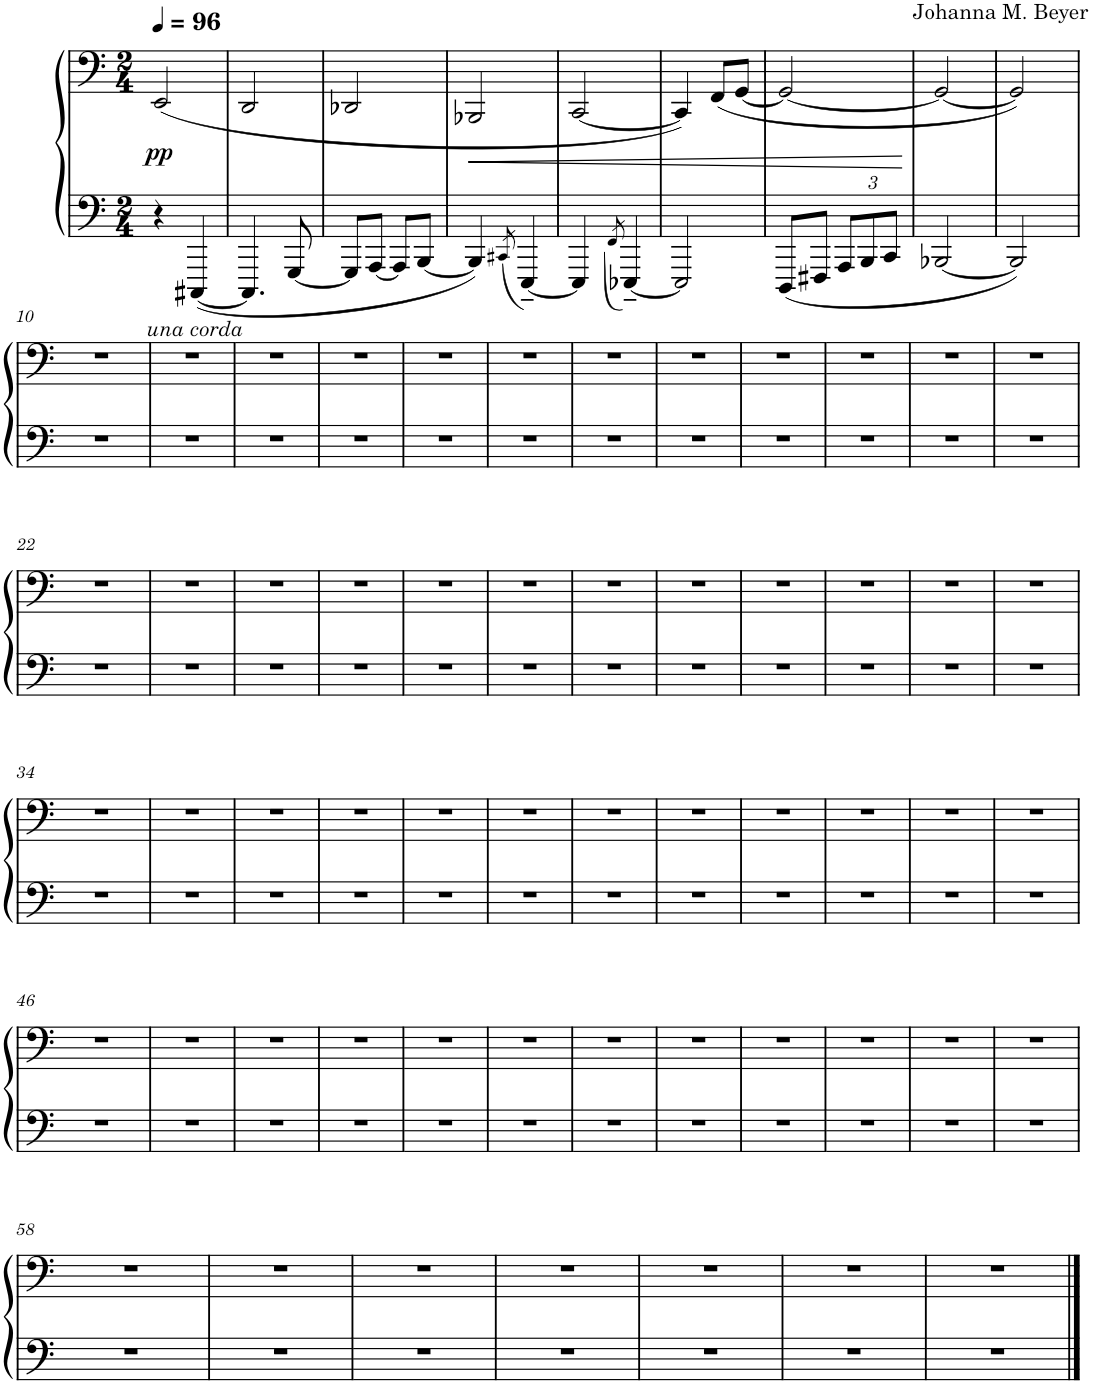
**kern	**kern	**dynam
*part1	*part1	*part1
*staff2	*staff1	*staff1/2
*I"Piano	*	*
*I'Pno.	*	*
*clefF4	*clefF4	*
*k[]	*k[]	*
*M2/4	*M2/4	*
*MM96	*MM96	*
=1	=1	=1
!	!	!LO:DY:b
4r	(2EE/	pp
!LO:TX:b:i:t=una corda	!	!
[4CCC#X/	.	.
=2	=2	=2
4.CCC#/]	2DD/	.
[8GGG/	.	.
=3	=3	=3
8GGG/L]	2DD-X/	.
[8AAA/J	.	.
8AAA/L]	.	.
[8BBB/J	.	.
=4	=4	=4
!	!	!LO:HP:b
4BBB/]	2BBB-X/	<
8qCC#X/	.	.
[4EEE~/	.	.
=5	=5	=5
4EEE/]	[2CC/	.
8qFF/	.	.
[4EEE-X~/	.	.
=6	=6	=6
2EEE-/]	4CC/])	.
.	(8FF/L	.
.	[8GG/J	.
=7	=7	=7
8DDD/L	2GG/_	.
8FFF#X/J	.	.
*Xbrackettup	*	*
12AAA/L	.	.
12BBB/	.	.
12CC/J	.	.
.	.	[
=8	=8	=8
[2BBB-X/	2GG/_	.
=9	=9	=9
2BBB-/]	2GG/])	.
!!LO:LB:g=z
=10	=10	=10
2r	2r	.
=11	=11	=11
2r	2r	.
=12	=12	=12
2r	2r	.
=13	=13	=13
2r	2r	.
=14	=14	=14
2r	2r	.
=15	=15	=15
2r	2r	.
=16	=16	=16
2r	2r	.
=17	=17	=17
2r	2r	.
=18	=18	=18
2r	2r	.
=19	=19	=19
2r	2r	.
=20	=20	=20
2r	2r	.
=21	=21	=21
2r	2r	.
!!LO:LB:g=z
=22	=22	=22
2r	2r	.
=23	=23	=23
2r	2r	.
=24	=24	=24
2r	2r	.
=25	=25	=25
2r	2r	.
=26	=26	=26
2r	2r	.
=27	=27	=27
2r	2r	.
=28	=28	=28
2r	2r	.
=29	=29	=29
2r	2r	.
=30	=30	=30
2r	2r	.
=31	=31	=31
2r	2r	.
=32	=32	=32
2r	2r	.
=33	=33	=33
2r	2r	.
!!LO:LB:g=z
=34	=34	=34
2r	2r	.
=35	=35	=35
2r	2r	.
=36	=36	=36
2r	2r	.
=37	=37	=37
2r	2r	.
=38	=38	=38
2r	2r	.
=39	=39	=39
2r	2r	.
=40	=40	=40
2r	2r	.
=41	=41	=41
2r	2r	.
=42	=42	=42
2r	2r	.
=43	=43	=43
2r	2r	.
=44	=44	=44
2r	2r	.
=45	=45	=45
2r	2r	.
!!LO:LB:g=z
=46	=46	=46
2r	2r	.
=47	=47	=47
2r	2r	.
=48	=48	=48
2r	2r	.
=49	=49	=49
2r	2r	.
=50	=50	=50
2r	2r	.
=51	=51	=51
2r	2r	.
=52	=52	=52
2r	2r	.
=53	=53	=53
2r	2r	.
=54	=54	=54
2r	2r	.
=55	=55	=55
2r	2r	.
=56	=56	=56
2r	2r	.
=57	=57	=57
2r	2r	.
!!LO:LB:g=z
=58	=58	=58
2r	2r	.
=59	=59	=59
2r	2r	.
=60	=60	=60
2r	2r	.
=61	=61	=61
2r	2r	.
=62	=62	=62
2r	2r	.
=63	=63	=63
2r	2r	.
=64	=64	=64
2r	2r	.
==	==	==
*-	*-	*-
